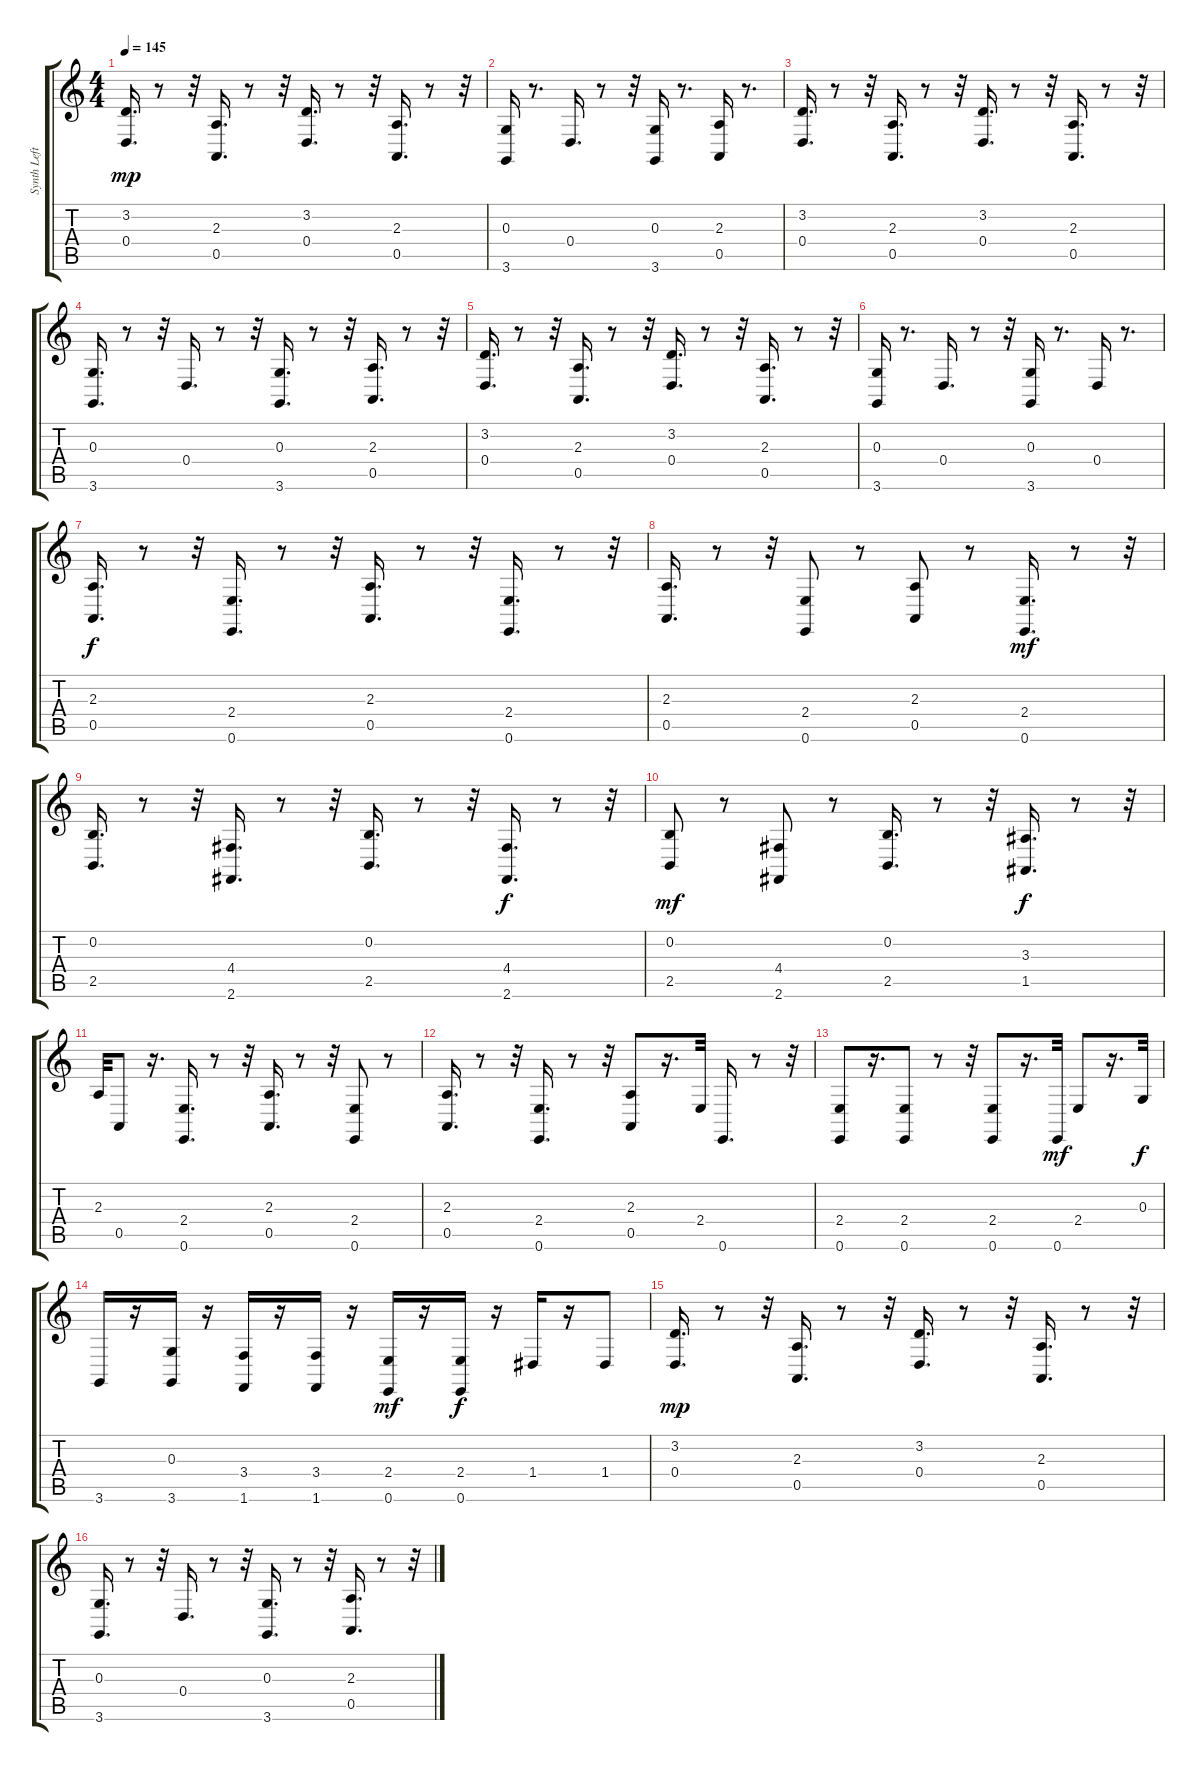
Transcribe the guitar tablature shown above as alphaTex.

\track ("Synth Left" "Synth Left") {instrument lead2sawtooth}
\staff {score tabs}
\tuning (E4 B3 G3 D3 A2 E2) {hide}
\ts (4 4)
\tempo 145
\clef g2
\ks c
(3.2 0.4).16{d dy mp} r.8 r.32 (2.3 0.5).16{d} r.8 r.32 (3.2 0.4).16{d} r.8 r.32 (2.3 0.5).16{d} r.8 r.32 |
(0.3 3.6).16 r.8{d} 0.4.16{d} r.8 r.32 (0.3 3.6).16 r.8{d} (2.3 0.5).16 r.8{d} |
(3.2 0.4).16{d} r.8 r.32 (2.3 0.5).16{d} r.8 r.32 (3.2 0.4).16{d} r.8 r.32 (2.3 0.5).16{d} r.8 r.32 |
(0.3 3.6).16{d} r.8 r.32 0.4.16{d} r.8 r.32 (0.3 3.6).16{d} r.8 r.32 (2.3 0.5).16{d} r.8 r.32 |
(3.2 0.4).16{d} r.8 r.32 (2.3 0.5).16{d} r.8 r.32 (3.2 0.4).16{d} r.8 r.32 (2.3 0.5).16{d} r.8 r.32 |
(0.3 3.6).16 r.8{d} 0.4.16{d} r.8 r.32 (0.3 3.6).16 r.8{d} 0.4.16 r.8{d} |
(2.3 0.5).16{d dy f} r.8 r.32 (2.4 0.6).16{d} r.8 r.32 (2.3 0.5).16{d} r.8 r.32 (2.4 0.6).16{d} r.8 r.32 |
(2.3 0.5).16{d} r.8 r.32 (2.4 0.6).8 r.8 (2.3 0.5).8 r.8 (2.4 0.6).16{d dy mf} r.8 r.32 |
(0.2 2.5).16{d} r.8 r.32 (4.4 2.6).16{d} r.8 r.32 (0.2 2.5).16{d} r.8 r.32 (4.4 2.6).16{d dy f} r.8 r.32 |
(0.2 2.5).8{dy mf} r.8 (4.4 2.6).8 r.8 (0.2 2.5).16{d} r.8 r.32 (3.3 1.5).16{d dy f} r.8 r.32 |
2.3.32 0.5.8 r.16{d} (2.4 0.6).16{d} r.8 r.32 (2.3 0.5).16{d} r.8 r.32 (2.4 0.6).8 r.8 |
(2.3 0.5).16{d} r.8 r.32 (2.4 0.6).16{d} r.8 r.32 (2.3 0.5).8 r.16{d} 2.4.32 0.6.16{d} r.8 r.32 |
(2.4 0.6).8 r.16{d} (2.4 0.6).8 r.8 r.32 (2.4 0.6).8 r.16{d} 0.6.32{dy mf} 2.4.8 r.16{d} 0.3.32{dy f} |
3.6.16 r.16 (0.3 3.6).16 r.16 (3.4 1.6).16 r.16 (3.4 1.6).16 r.16 (2.4 0.6).16{dy mf} r.16 (2.4 0.6).16{dy f} r.16 1.4.16 r.16 1.4.8 |
(3.2 0.4).16{d dy mp} r.8 r.32 (2.3 0.5).16{d} r.8 r.32 (3.2 0.4).16{d} r.8 r.32 (2.3 0.5).16{d} r.8 r.32 |
(0.3 3.6).16{d} r.8 r.32 0.4.16{d} r.8 r.32 (0.3 3.6).16{d} r.8 r.32 (2.3 0.5).16{d} r.8 r.32
